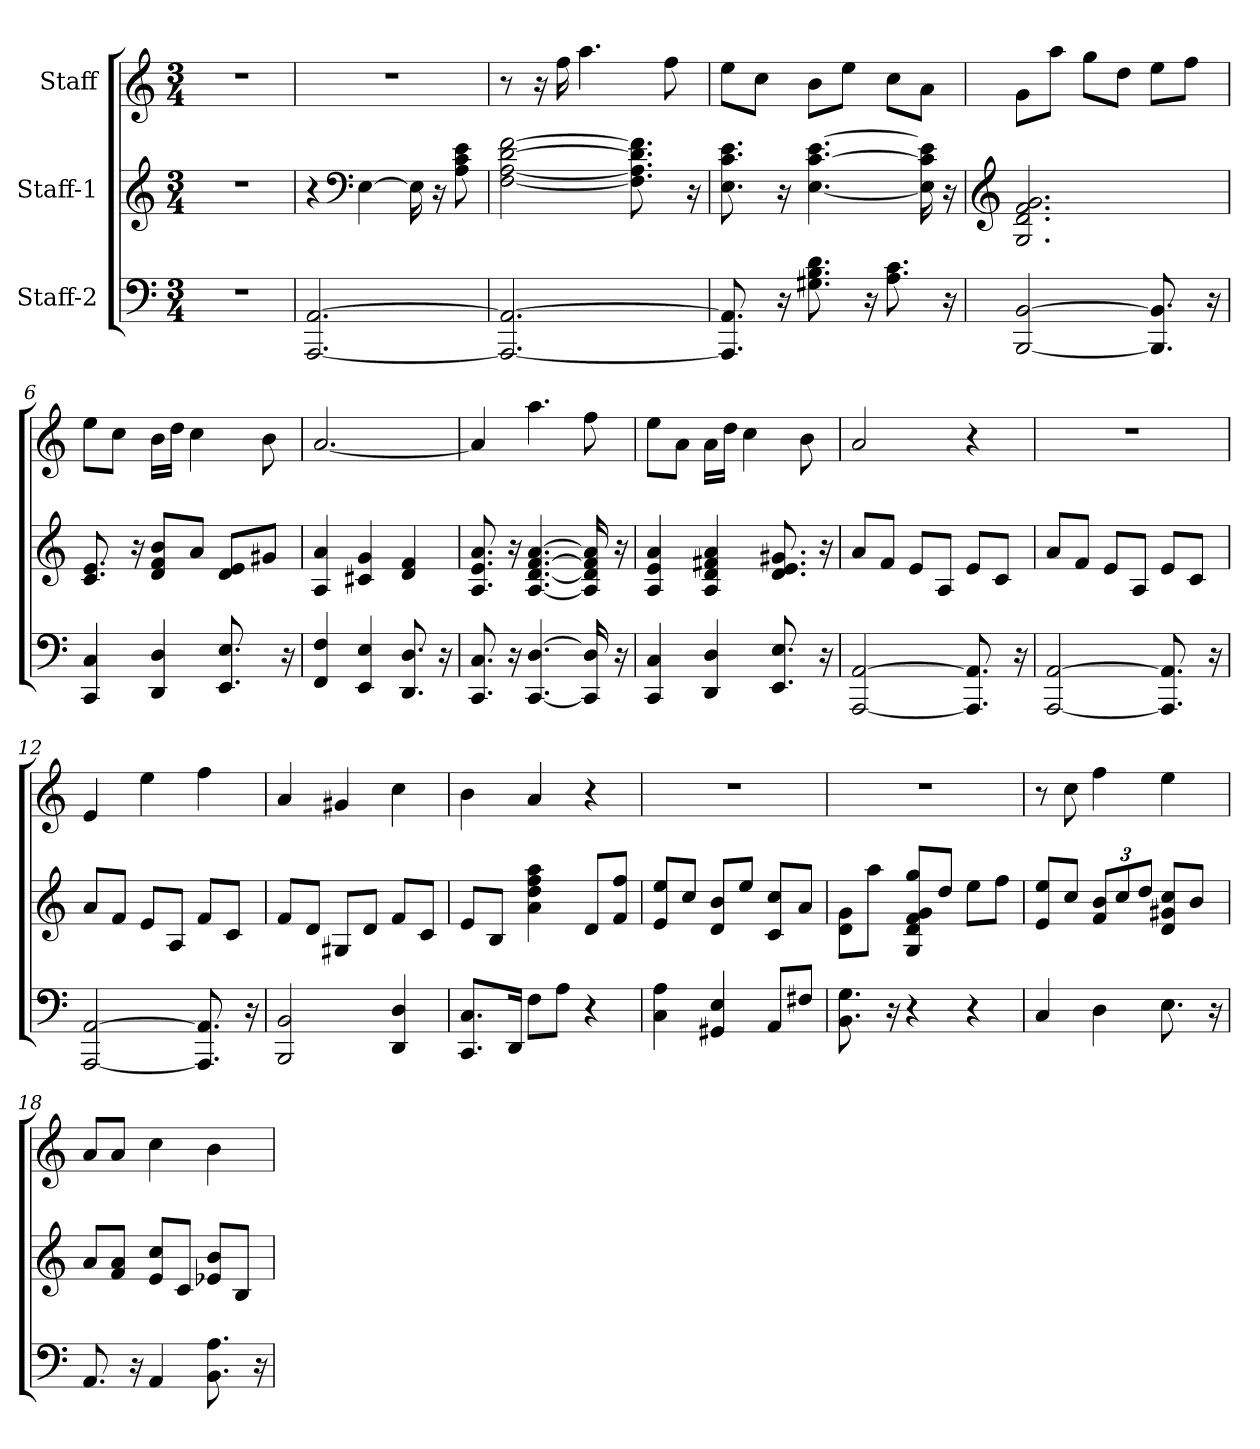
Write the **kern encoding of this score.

**kern	**kern	**kern
*part3	*part2	*part1
*staff3	*staff2	*staff1
*I"Staff-2	*I"Staff-1	*I"Staff
*clefF4	*clefG2	*clefG2
*k[]	*k[]	*k[]
*M3/4	*M3/4	*M3/4
*MM90	*MM90	*MM90
=1	=1	=1
2.r	2.r	2.r
=2	=2	=2
[2.AAA/ [2.AA/	4r	2.r
*	*clefF4	*
.	[4E\	.
.	16E\]	.
.	16r	.
.	8A\ 8c\ 8e\	.
=3	=3	=3
2.AAA/_ 2.AA/_	[2F\ [2A\ [2d\ [2f\	8r
.	.	16r
.	.	16ff\
.	.	4.aa\
.	8.F\] 8.A\] 8.d\] 8.f\]	.
.	.	8ff\
.	16r	.
=4	=4	=4
8.AAA/] 8.AA/]	8.E\ 8.c\ 8.e\	8ee\L
.	.	8cc\J
16r	16r	.
8.G#X\ 8.B\ 8.d\	[4.E\ [4.c\ [4.e\	8b\L
.	.	8ee\J
16r	.	.
8.A\ 8.c\	.	8cc\L
.	16E\] 16c\] 16e\]	8a\J
16r	16r	.
=5	=5	=5
*	*clefG2	*
[2BBB/ [2BB/	2.G/ 2.d/ 2.f/ 2.g/	8g\L
.	.	8aa\J
.	.	8gg\L
.	.	8dd\J
8.BBB/] 8.BB/]	.	8ee\L
.	.	8ff\J
16r	.	.
!!LO:LB:g=z
=6	=6	=6
4CC/ 4C/	8.c/ 8.e/	8ee\L
.	.	8cc\J
.	16r	.
4DD/ 4D/	8d/ 8f/ 8b/L	16b\LL
.	.	16dd\JJ
.	8a/J	4cc\
8.EE/ 8.E/	8d/ 8e/L	.
.	8g#X/J	8b\
16r	.	.
=7	=7	=7
4FF/ 4F/	4A/ 4a/	[2.a/
4EE/ 4E/	4c#X/ 4g/	.
8.DD/ 8.D/	4d/ 4f/	.
16r	.	.
=8	=8	=8
8.CC/ 8.C/	8.A/ 8.e/ 8.a/	4a/]
16r	16r	.
[4.CC/ [4.D/	[4.A/ [4.d/ [4.f/ [4.a/	4.aa\
16CC/] 16D/]	16A/] 16d/] 16f/] 16a/]	8ff\
16r	16r	.
=9	=9	=9
4CC/ 4C/	4A/ 4e/ 4a/	8ee\L
.	.	8a\J
4DD/ 4D/	4A/ 4d/ 4f#X/ 4a/	16a\LL
.	.	16dd\JJ
.	.	4cc\
8.EE/ 8.E/	8.d/ 8.e/ 8.g#X/	.
.	.	8b\
16r	16r	.
=10	=10	=10
[2AAA/ [2AA/	8a/L	2a/
.	8f/J	.
.	8e/L	.
.	8A/J	.
8.AAA/] 8.AA/]	8e/L	4r
.	8c/J	.
16r	.	.
!!LO:LB:g=z
=11	=11	=11
[2AAA/ [2AA/	8a/L	2.r
.	8f/J	.
.	8e/L	.
.	8A/J	.
8.AAA/] 8.AA/]	8e/L	.
.	8c/J	.
16r	.	.
=12	=12	=12
[2AAA/ [2AA/	8a/L	4e/
.	8f/J	.
.	8e/L	4ee\
.	8A/J	.
8.AAA/] 8.AA/]	8f/L	4ff\
.	8c/J	.
16r	.	.
=13	=13	=13
2BBB/ 2BB/	8f/L	4a/
.	8d/J	.
.	8G#X/L	4g#X/
.	8d/J	.
4DD/ 4D/	8f/L	4cc\
.	8c/J	.
=14	=14	=14
8.CC/ 8.C/L	8e/L	4b\
.	8B/J	.
16DD/Jk	.	.
8F\L	4a\ 4dd\ 4ff\ 4aa\	4a/
8A\J	.	.
4r	8d/L	4r
.	8f/ 8ff/J	.
=15	=15	=15
4C\ 4A\	8e/ 8ee/L	2.r
.	8cc/J	.
4GG#X/ 4E/	8d/ 8b/L	.
.	8ee/J	.
8AA/L	8c/ 8cc/L	.
8F#X/J	8a/J	.
=16	=16	=16
8.BB\ 8.G\	8d\ 8g\L	2.r
.	8aa\J	.
16r	.	.
4r	8G/ 8d/ 8f/ 8g/ 8gg/L	.
.	8dd/J	.
4r	8ee\L	.
.	8ff\J	.
!!LO:LB:g=z
=17	=17	=17
4C/	8e/ 8ee/L	8r
.	8cc/J	8cc\
*	*Xbrackettup	*
4D\	12f/ 12b/L	4ff\
.	12cc/	.
.	12dd/J	.
8.E\	8d/ 8g#X/ 8cc/L	4ee\
.	8b/J	.
16r	.	.
=18	=18	=18
8.AA/	8a/L	8a/L
.	8f/ 8a/J	8a/J
16r	.	.
4AA/	8e/ 8cc/L	4cc\
.	8c/J	.
8.BB\ 8.A\	8e-X/ 8b/L	4b\
.	8B/J	.
16r	.	.
=	=	=
*-	*-	*-
